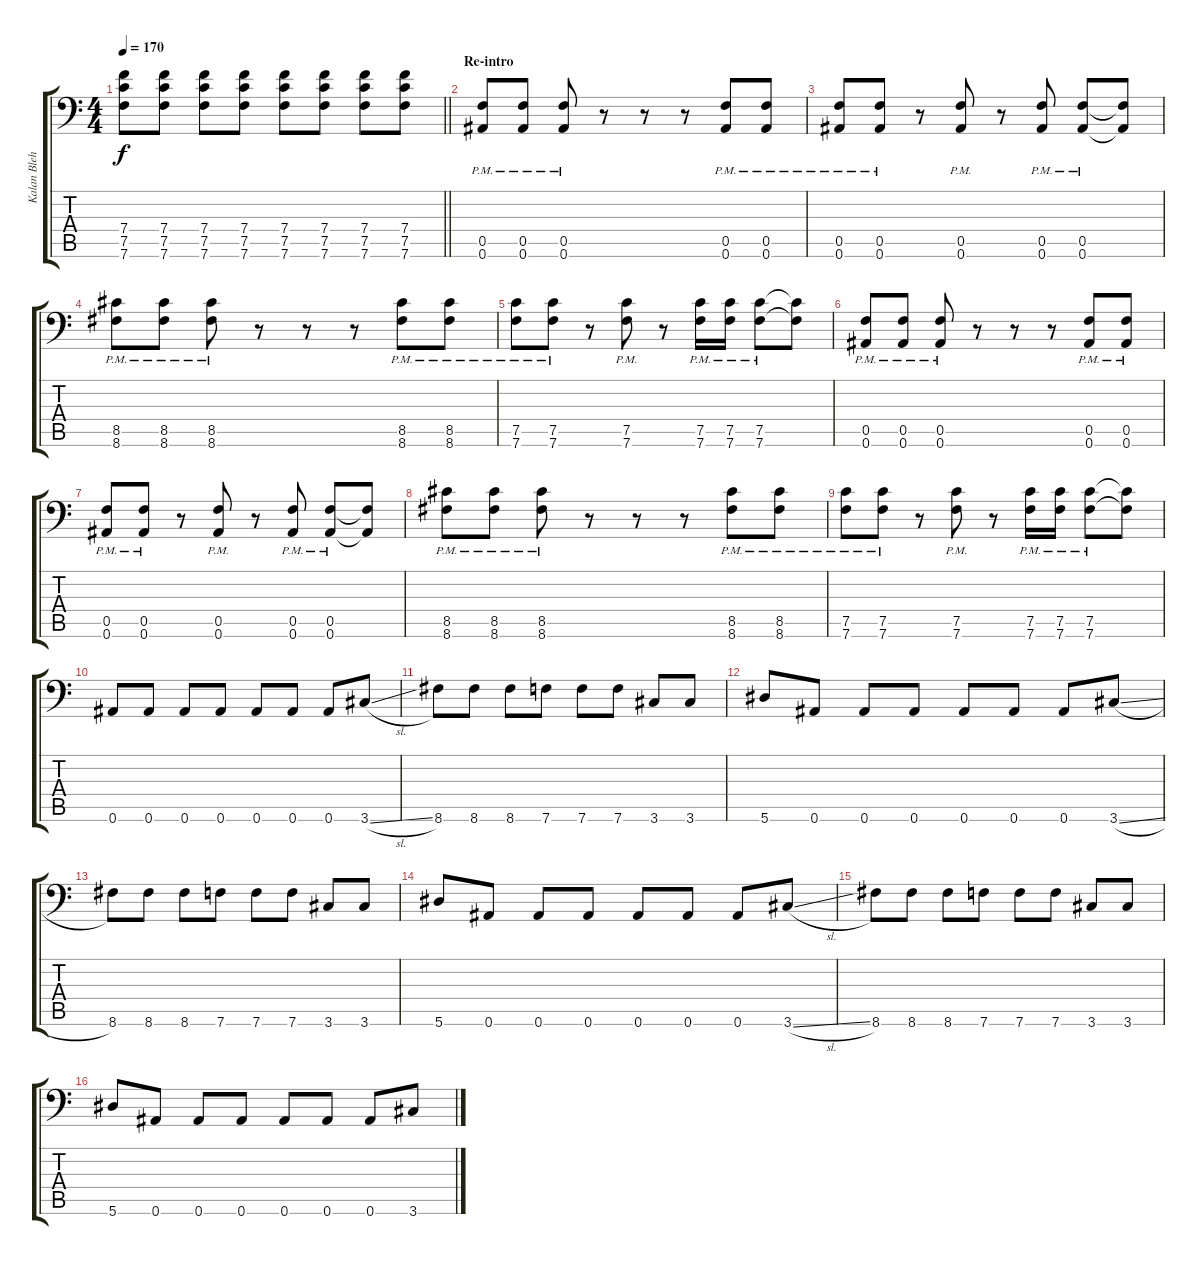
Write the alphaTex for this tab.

\track ("Kalan Blehm - Rhythm" "Kalan Bleh") {instrument distortionguitar}
\staff {score tabs}
\tuning (C4 G3 Eb3 Bb2 F2 Bb1) {hide}
\ts (4 4)
\tempo 170
\clef f4
\barLineRight lightlight
\ks c
(7.4 7.5 7.6).8{dy f} (7.4 7.5 7.6).8 (7.4 7.5 7.6).8 (7.4 7.5 7.6).8 (7.4 7.5 7.6).8 (7.4 7.5 7.6).8 (7.4 7.5 7.6).8 (7.4 7.5 7.6).8 |
\section ("" "Re-intro")
(0.5{pm} 0.6{pm}).8 (0.5{pm} 0.6{pm}).8 (0.5{pm} 0.6{pm}).8 r.8 r.8 r.8 (0.5{pm} 0.6{pm}).8 (0.5{pm} 0.6{pm}).8 |
(0.5{pm} 0.6{pm}).8 (0.5{pm} 0.6{pm}).8 r.8 (0.5{pm} 0.6{pm}).8 r.8 (0.5{pm} 0.6{pm}).8 (0.5{pm} 0.6{pm}).8 (0.5{t} 0.6{t}).8 |
(8.5{pm} 8.6{pm}).8 (8.5{pm} 8.6{pm}).8 (8.5{pm} 8.6{pm}).8 r.8 r.8 r.8 (8.5{pm} 8.6{pm}).8 (8.5{pm} 8.6{pm}).8 |
(7.5{pm} 7.6{pm}).8 (7.5{pm} 7.6{pm}).8 r.8 (7.5{pm} 7.6{pm}).8 r.8 (7.5{pm} 7.6{pm}).16 (7.5{pm} 7.6{pm}).16 (7.5{pm} 7.6{pm}).8 (7.5{t} 7.6{t}).8 |
(0.5{pm} 0.6{pm}).8 (0.5{pm} 0.6{pm}).8 (0.5{pm} 0.6{pm}).8 r.8 r.8 r.8 (0.5{pm} 0.6{pm}).8 (0.5{pm} 0.6{pm}).8 |
(0.5{pm} 0.6{pm}).8 (0.5{pm} 0.6{pm}).8 r.8 (0.5{pm} 0.6{pm}).8 r.8 (0.5{pm} 0.6{pm}).8 (0.5{pm} 0.6{pm}).8 (0.5{t} 0.6{t}).8 |
(8.5{pm} 8.6{pm}).8 (8.5{pm} 8.6{pm}).8 (8.5{pm} 8.6{pm}).8 r.8 r.8 r.8 (8.5{pm} 8.6{pm}).8 (8.5{pm} 8.6{pm}).8 |
(7.5{pm} 7.6{pm}).8 (7.5{pm} 7.6{pm}).8 r.8 (7.5{pm} 7.6{pm}).8 r.8 (7.5{pm} 7.6{pm}).16 (7.5{pm} 7.6{pm}).16 (7.5{pm} 7.6{pm}).8 (7.5{t} 7.6{t}).8 |
0.6.8 0.6.8 0.6.8 0.6.8 0.6.8 0.6.8 0.6.8 3.6{sl}.8 |
8.6.8 8.6.8 8.6.8 7.6.8 7.6.8 7.6.8 3.6.8 3.6.8 |
5.6.8 0.6.8 0.6.8 0.6.8 0.6.8 0.6.8 0.6.8 3.6{sl}.8 |
8.6.8 8.6.8 8.6.8 7.6.8 7.6.8 7.6.8 3.6.8 3.6.8 |
5.6.8 0.6.8 0.6.8 0.6.8 0.6.8 0.6.8 0.6.8 3.6{sl}.8 |
8.6.8 8.6.8 8.6.8 7.6.8 7.6.8 7.6.8 3.6.8 3.6.8 |
5.6.8 0.6.8 0.6.8 0.6.8 0.6.8 0.6.8 0.6.8 3.6{sl}.8
